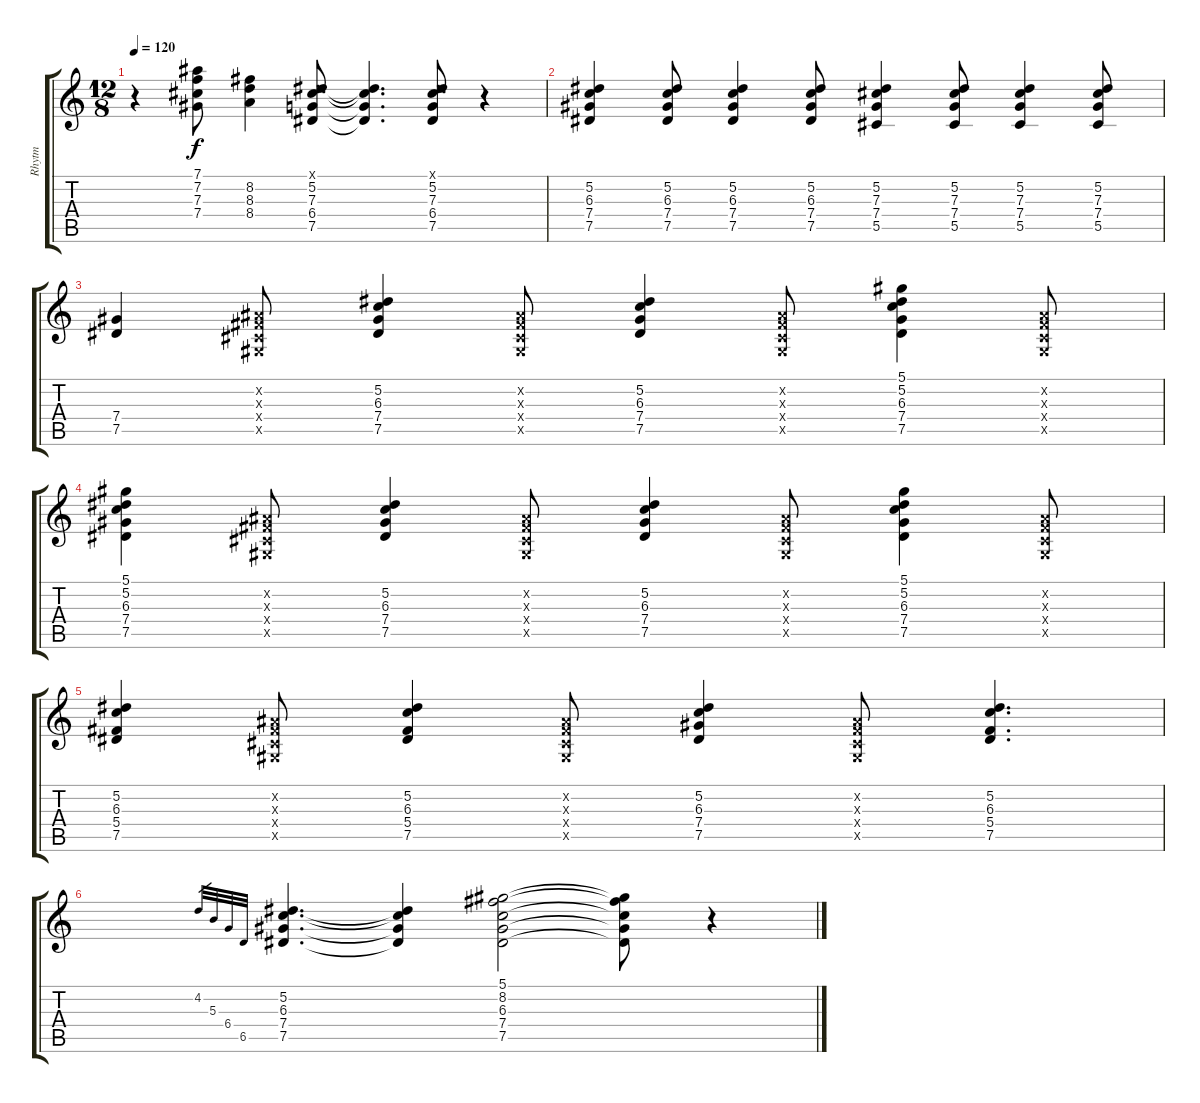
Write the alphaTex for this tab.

\track ("Rhytm" "Rhytm") {instrument acousticguitarsteel}
\staff {score tabs}
\tuning (Eb4 Bb3 Gb3 Db3 Ab2 Eb2) {hide}
\ts (12 8)
\tempo 120
\clef g2
\ks c
r.4{dy f} (7.1 7.2 7.3 7.4).8 (8.2 8.3 8.4).4 (0.1{x} 5.2 7.3 6.4 7.5).8 (5.2{t} 7.3{t} 6.4{t} 7.5{t}).4{d} (0.1{x} 5.2 7.3 6.4 7.5).8 r.4 |
(5.2 6.3 7.4 7.5).4 (5.2 6.3 7.4 7.5).8 (5.2 6.3 7.4 7.5).4 (5.2 6.3 7.4 7.5).8 (5.2 7.3 7.4 5.5).4 (5.2 7.3 7.4 5.5).8 (5.2 7.3 7.4 5.5).4 (5.2 7.3 7.4 5.5).8 |
(7.4 7.5).4 (0.2{x} 0.3{x} 0.4{x} 0.5{x}).8 (5.2 6.3 7.4 7.5).4 (0.2{x} 0.3{x} 0.4{x} 0.5{x}).8 (5.2 6.3 7.4 7.5).4 (0.2{x} 0.3{x} 0.4{x} 0.5{x}).8 (5.1 5.2 6.3 7.4 7.5).4 (0.2{x} 0.3{x} 0.4{x} 0.5{x}).8 |
(5.1 5.2 6.3 7.4 7.5).4 (0.2{x} 0.3{x} 0.4{x} 0.5{x}).8 (5.2 6.3 7.4 7.5).4 (0.2{x} 0.3{x} 0.4{x} 0.5{x}).8 (5.2 6.3 7.4 7.5).4 (0.2{x} 0.3{x} 0.4{x} 0.5{x}).8 (5.1 5.2 6.3 7.4 7.5).4 (0.2{x} 0.3{x} 0.4{x} 0.5{x}).8 |
(5.2 6.3 5.4 7.5).4 (0.2{x} 0.3{x} 0.4{x} 0.5{x}).8 (5.2 6.3 5.4 7.5).4 (0.2{x} 0.3{x} 0.4{x} 0.5{x}).8 (5.2 6.3 7.4 7.5).4 (0.2{x} 0.3{x} 0.4{x} 0.5{x}).8 (5.2 6.3 5.4 7.5).4{d} |
4.2.32{gr} 5.3.32{gr} 6.4.32{gr} 6.5.32{gr} (5.2 6.3 7.4 7.5).4{d} (5.2{t} 6.3{t} 7.4{t} 7.5{t}).4 (5.1 8.2 6.3 7.4 7.5).2 (5.1{t} 8.2{t} 6.3{t} 7.4{t} 7.5{t}).8 r.4
